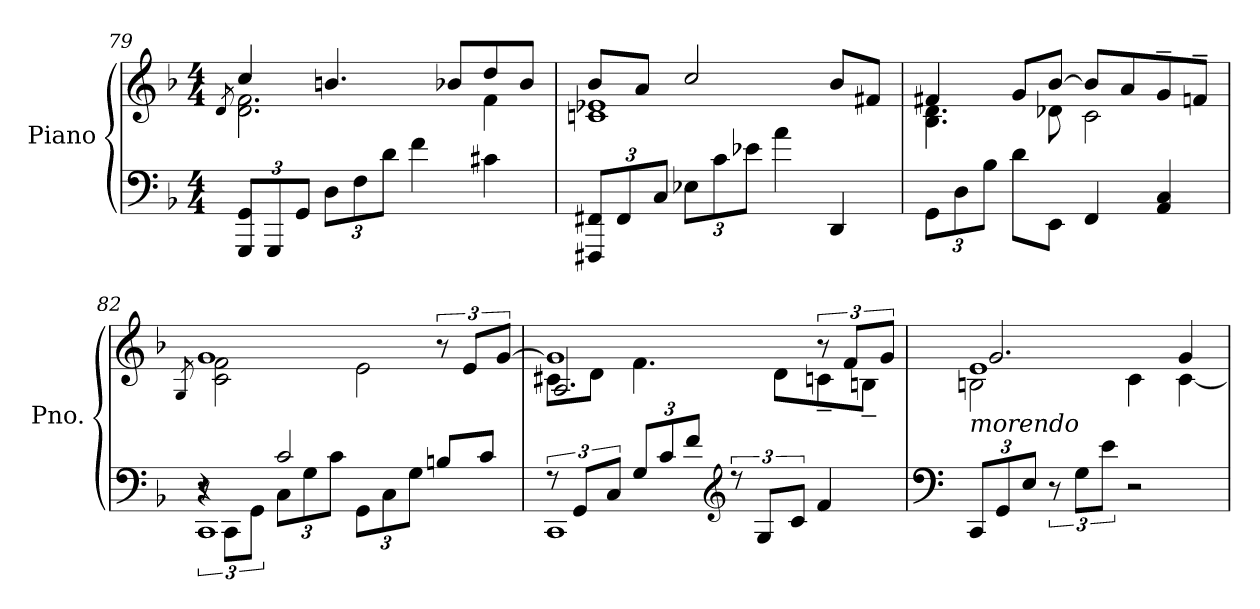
**kern	**kern
*part1	*part1
*staff2	*staff1
*I"Piano	*
*I'Pno.	*
*clefF4	*clefG2
*k[b-]	*k[b-]
*M4/4	*M4/4
=79	=79
*	*^
.	.	8qd/
*	*v	*v
*Xbrackettup	*
*	*^
12GGG/ 12GG/L	4cc/	2.d\ 2.f\
12GGG/	.	.
12GG/J	.	.
12D\L	4.bn/	.
12F\	.	.
12d\J	.	.
4f\	.	.
.	8b-X/L	.
4c#X\	8dd/	4f\
.	8b-/J	.
=80	=80	=80
12FFF#X/ 12FF#X/L	8b-/L	1cn 1e-X
12FF#/	.	.
.	8a/J	.
12C/J	.	.
12E-X\L	2cc/	.
12c\	.	.
12e-X\J	.	.
4a\	.	.
4DD/	8b-/L	.
.	8f#X/J	.
!!LO:PB:g=z	!!
=81	=81	=81
12GG\L	4f#X/	4.B-\ 4.d\
12D\	.	.
12B-\J	.	.
8d\L	8g/L	.
8EE\J	[8b-/J	8d-X\
4FF/	8b-/L]	2c\
.	8a/	.
4AA/ 4C/	8g~/	.
.	8fn~/J	.
*	*v	*v
=82	=82
.	8qG/
*^	*
*	*brackettup	*
*	*^	*^
*	*	*	*	*^
4r	12r	1CC	1g	2c\ 2f\	2.ryy
.	12CC\L	.	.	.	.
.	12GG\J	.	.	.	.
*	*Xbrackettup	*	*	*	*
2c/	12C\L	.	.	.	.
.	12G\	.	.	.	.
.	12c\J	.	.	.	.
.	12GG\L	.	.	2e\	.
.	12C\	.	.	.	.
.	12G\J	.	.	.	.
8Bn/L	4ryy	.	.	.	12r
.	.	.	.	.	12e/L
8c/J	.	.	.	.	.
.	.	.	.	.	[12g/J
*v	*v	*v	*	*	*
=83	=83	=83	=83
*brackettup	*	*	*
*^	*	*	*
12r	1CC	1g]	8c#X\L	2.A/
12GG/L	.	.	.	.
.	.	.	8d\J	.
12C/J	.	.	.	.
*Xbrackettup	*	*	*	*
12G/L	.	.	4.f\	.
12c/	.	.	.	.
12f/J	.	.	.	.
*clefG2	*	*	*	*
*brackettup	*	*	*	*
12r	.	.	.	.
12G/L	.	.	.	.
.	.	.	8d\L	.
12c/J	.	.	.	.
4f/	.	.	8cn~\	12r
.	.	.	.	12f/L
.	.	.	8Bn~\J	.
.	.	.	.	12g/J
*v	*v	*	*	*
!!LO:LB:g=z	!!	!!
=84	=84	=84	=84
*clefF4	*	*	*
*Xbrackettup	*	*	*
!	!LO:TX:b:i:t=morendo	!	!
12CC/L	1e	2Bn\	2.g/
12GG/	.	.	.
12E/J	.	.	.
*brackettup	*	*	*
12r	.	.	.
12G\L	.	.	.
12e\J	.	.	.
2r	.	4c\	.
.	.	[4c\	4g/
*	*v	*v	*v
=	=
*-	*-
